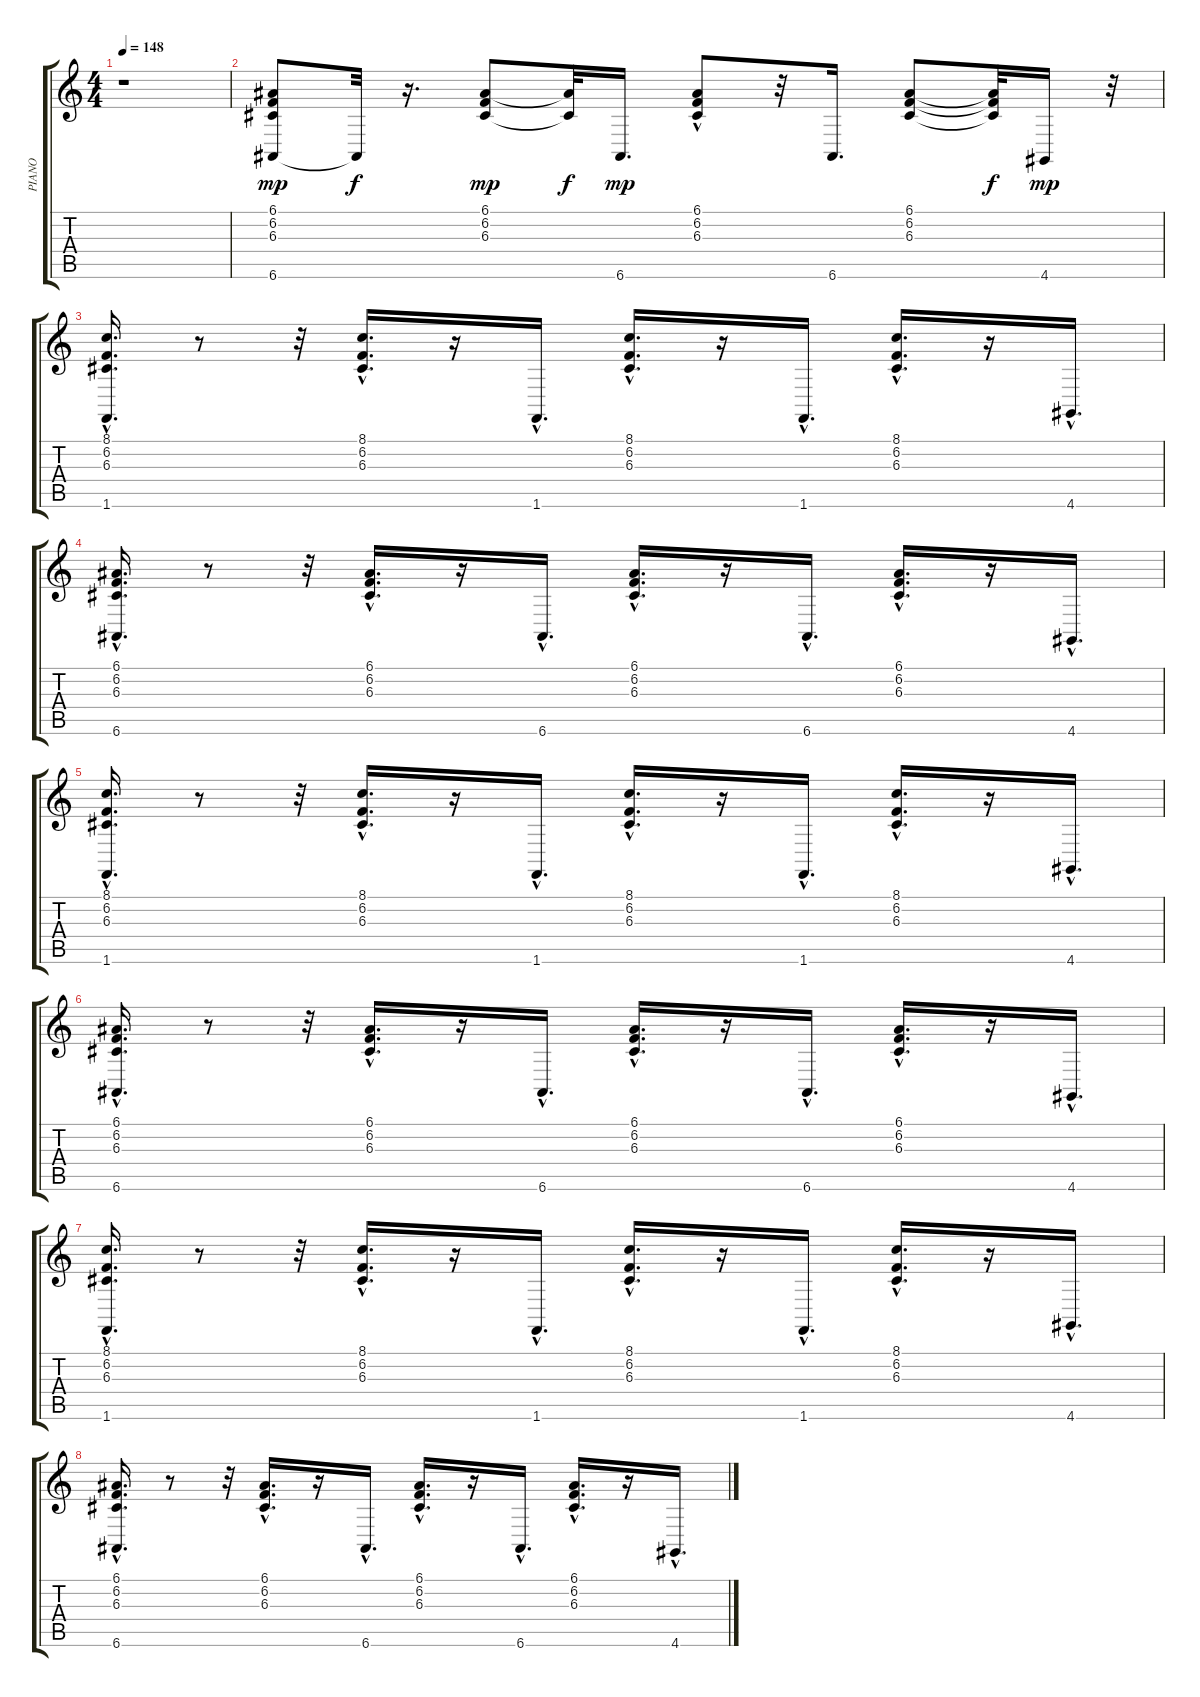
\track ("PIANO" "PIANO") {instrument brightacousticpiano}
\staff {score tabs}
\tuning (E4 B3 G3 D3 A2 E2) {hide}
\ts (4 4)
\tempo 148
\clef g2
\ks c
r.1{dy mp instrument brightacousticpiano} |
(6.1 6.2 6.3 6.6).8{volume 12 instrument brightacousticpiano} 6.6{t}.32{dy f} r.16{d} (6.1 6.2 6.3).8{dy mp} (6.1{t} 6.3{t}).32{dy f} 6.6.16{d dy mp} (6.1 6.2{hac} 6.3).8 r.32 6.6.16{d} (6.1 6.2 6.3).8 (6.1{t} 6.2{t} 6.3{t}).32{dy f} 4.6.16{dy mp} r.32 |
(8.1{hac} 6.2{hac} 6.3{hac} 1.6{hac}).16{d} r.8 r.32 (8.1{hac} 6.2{hac} 6.3{hac}).16{d} r.16 1.6{hac}.16{d} (8.1{hac} 6.2{hac} 6.3{hac}).16{d} r.16 1.6{hac}.16{d} (8.1{hac} 6.2{hac} 6.3{hac}).16{d} r.16 4.6{hac}.16{d} |
(6.1{hac} 6.2{hac} 6.3{hac} 6.6{hac}).16{d} r.8 r.32 (6.1{hac} 6.2{hac} 6.3{hac}).16{d} r.16 6.6{hac}.16{d} (6.1{hac} 6.2{hac} 6.3{hac}).16{d} r.16 6.6{hac}.16{d} (6.1{hac} 6.2{hac} 6.3{hac}).16{d} r.16 4.6{hac}.16{d} |
(8.1{hac} 6.2{hac} 6.3{hac} 1.6{hac}).16{d} r.8 r.32 (8.1{hac} 6.2{hac} 6.3{hac}).16{d} r.16 1.6{hac}.16{d} (8.1{hac} 6.2{hac} 6.3{hac}).16{d} r.16 1.6{hac}.16{d} (8.1{hac} 6.2{hac} 6.3{hac}).16{d} r.16 4.6{hac}.16{d} |
(6.1{hac} 6.2{hac} 6.3{hac} 6.6{hac}).16{d} r.8 r.32 (6.1{hac} 6.2{hac} 6.3{hac}).16{d} r.16 6.6{hac}.16{d} (6.1{hac} 6.2{hac} 6.3{hac}).16{d} r.16 6.6{hac}.16{d} (6.1{hac} 6.2{hac} 6.3{hac}).16{d} r.16 4.6{hac}.16{d} |
(8.1{hac} 6.2{hac} 6.3{hac} 1.6{hac}).16{d} r.8 r.32 (8.1{hac} 6.2{hac} 6.3{hac}).16{d} r.16 1.6{hac}.16{d} (8.1{hac} 6.2{hac} 6.3{hac}).16{d} r.16 1.6{hac}.16{d} (8.1{hac} 6.2{hac} 6.3{hac}).16{d} r.16 4.6{hac}.16{d} |
(6.1{hac} 6.2{hac} 6.3{hac} 6.6{hac}).16{d} r.8 r.32 (6.1{hac} 6.2{hac} 6.3{hac}).16{d} r.16 6.6{hac}.16{d} (6.1{hac} 6.2{hac} 6.3{hac}).16{d} r.16 6.6{hac}.16{d} (6.1{hac} 6.2{hac} 6.3{hac}).16{d} r.16 4.6{hac}.16{d}
